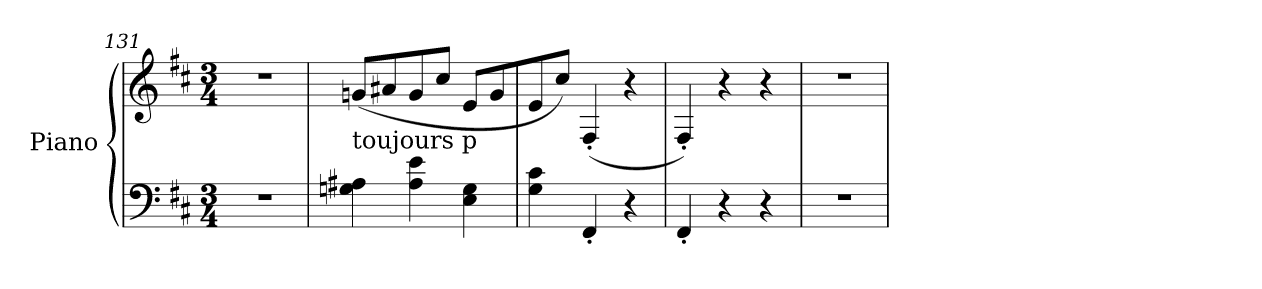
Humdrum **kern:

**kern	**kern
*part1	*part1
*staff2	*staff1
*I"Piano	*
*I'Pno	*
*clefF4	*clefG2
*k[f#c#]	*k[f#c#]
*D:	*D:
*M3/4	*M3/4
=131	=131
2.r	2.r
=132	=132
!	!LO:TX:b:t=toujours p
4Gn\ 4A#X\	(8gn/L
.	8a#X/
4A#\ 4e\	8g/
.	8cc#/J
4E\ 4G\	8e/L
.	8g/
=133	=133
4G\ 4c#\	8e/
.	8cc#/J)
4FF#'/	(4F#'/
4r	4r
=134	=134
4FF#'/	4F#'/)
4r	4r
4r	4r
!!LO:LB:g=z
=135	=135
2.r	2.r
=	=
*-	*-
